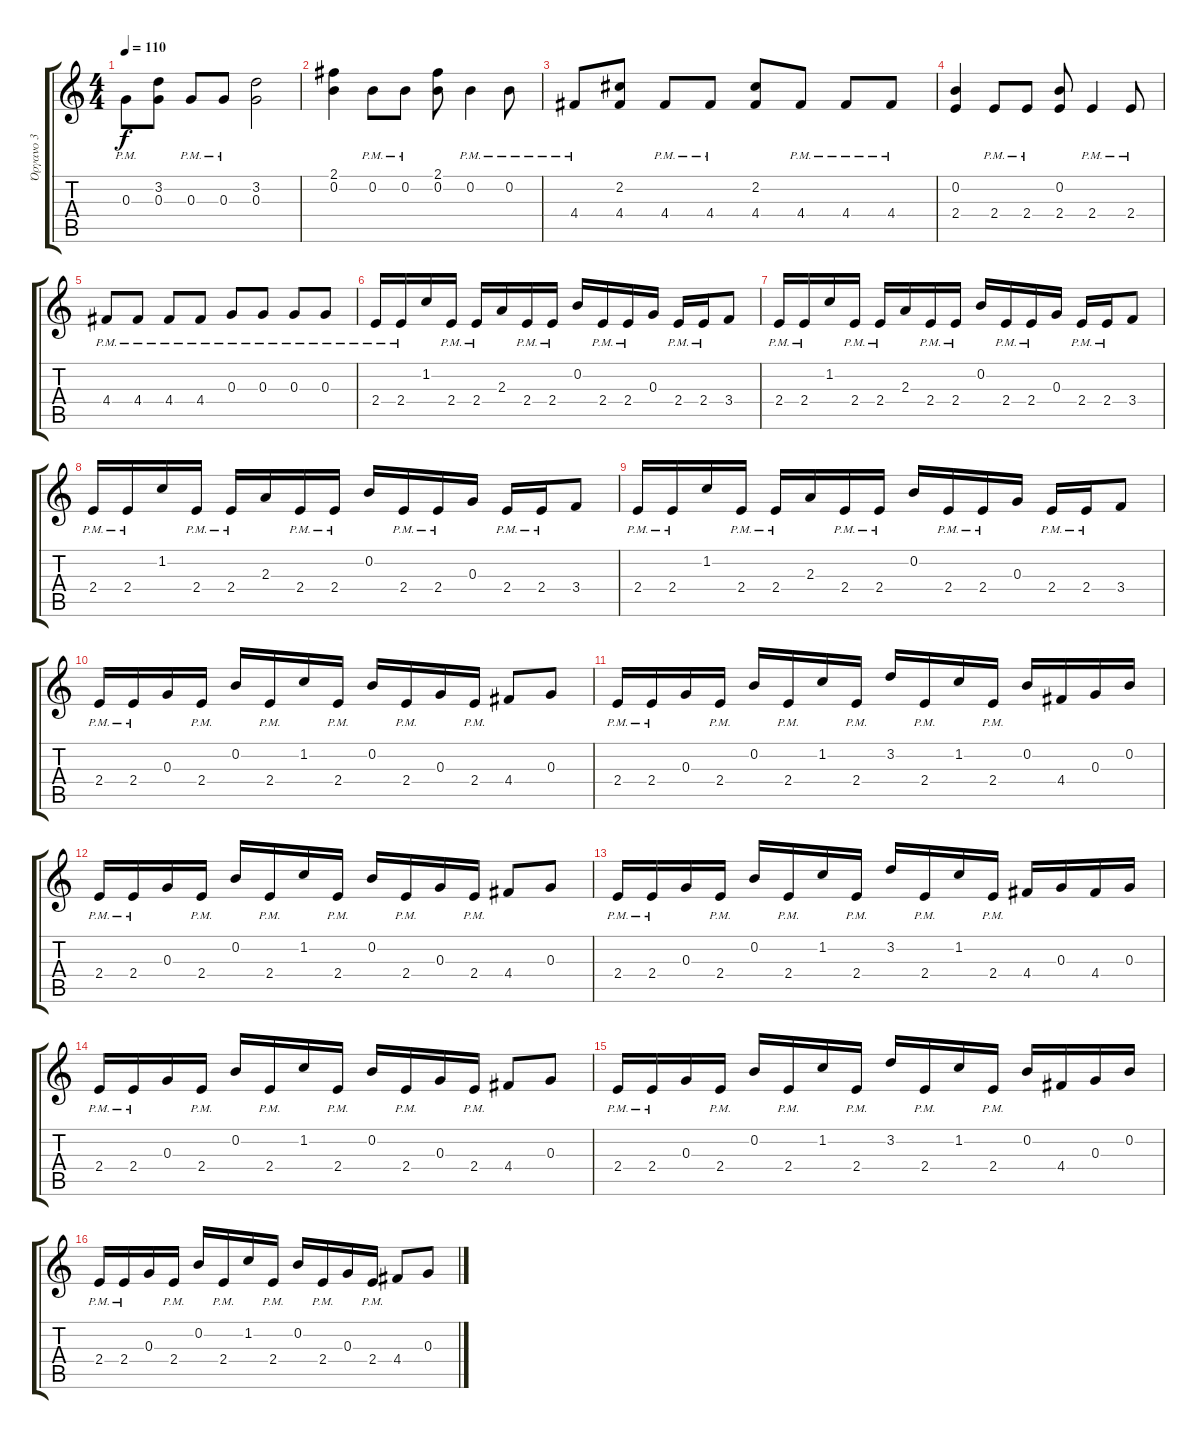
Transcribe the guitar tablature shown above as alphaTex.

\track ("Όργανο 3" "Όργανο 3") {instrument distortionguitar}
\staff {score tabs}
\tuning (E4 B3 G3 D3 A2 E2) {hide}
\ts (4 4)
\tempo 110
\clef g2
\ks c
0.3{pm}.8{dy f} (3.2 0.3).8 0.3{pm}.8 0.3{pm}.8 (3.2 0.3).2 |
(2.1 0.2).4 0.2{pm}.8 0.2{pm}.8 (2.1 0.2).8 0.2{pm}.4 0.2{pm}.8 |
4.4{pm}.8 (2.2 4.4).8 4.4{pm}.8 4.4{pm}.8 (2.2 4.4).8 4.4{pm}.8 4.4{pm}.8 4.4{pm}.8 |
(0.2 2.4).4 2.4{pm}.8 2.4{pm}.8 (0.2 2.4).8 2.4{pm}.4 2.4{pm}.8 |
4.4{pm}.8 4.4{pm}.8 4.4{pm}.8 4.4{pm}.8 0.3{pm}.8 0.3{pm}.8 0.3{pm}.8 0.3{pm}.8 |
2.4{pm}.16 2.4{pm}.16 1.2.16 2.4{pm}.16 2.4{pm}.16 2.3.16 2.4{pm}.16 2.4{pm}.16 0.2.16 2.4{pm}.16 2.4{pm}.16 0.3.16 2.4{pm}.16 2.4{pm}.16 3.4.8 |
2.4{pm}.16 2.4{pm}.16 1.2.16 2.4{pm}.16 2.4{pm}.16 2.3.16 2.4{pm}.16 2.4{pm}.16 0.2.16 2.4{pm}.16 2.4{pm}.16 0.3.16 2.4{pm}.16 2.4{pm}.16 3.4.8 |
2.4{pm}.16 2.4{pm}.16 1.2.16 2.4{pm}.16 2.4{pm}.16 2.3.16 2.4{pm}.16 2.4{pm}.16 0.2.16 2.4{pm}.16 2.4{pm}.16 0.3.16 2.4{pm}.16 2.4{pm}.16 3.4.8 |
2.4{pm}.16 2.4{pm}.16 1.2.16 2.4{pm}.16 2.4{pm}.16 2.3.16 2.4{pm}.16 2.4{pm}.16 0.2.16 2.4{pm}.16 2.4{pm}.16 0.3.16 2.4{pm}.16 2.4{pm}.16 3.4.8 |
2.4{pm}.16 2.4{pm}.16 0.3.16 2.4{pm}.16 0.2.16 2.4{pm}.16 1.2.16 2.4{pm}.16 0.2.16 2.4{pm}.16 0.3.16 2.4{pm}.16 4.4.8 0.3.8 |
2.4{pm}.16 2.4{pm}.16 0.3.16 2.4{pm}.16 0.2.16 2.4{pm}.16 1.2.16 2.4{pm}.16 3.2.16 2.4{pm}.16 1.2.16 2.4{pm}.16 0.2.16 4.4.16 0.3.16 0.2.16 |
2.4{pm}.16 2.4{pm}.16 0.3.16 2.4{pm}.16 0.2.16 2.4{pm}.16 1.2.16 2.4{pm}.16 0.2.16 2.4{pm}.16 0.3.16 2.4{pm}.16 4.4.8 0.3.8 |
2.4{pm}.16 2.4{pm}.16 0.3.16 2.4{pm}.16 0.2.16 2.4{pm}.16 1.2.16 2.4{pm}.16 3.2.16 2.4{pm}.16 1.2.16 2.4{pm}.16 4.4.16 0.3.16 4.4.16 0.3.16 |
2.4{pm}.16 2.4{pm}.16 0.3.16 2.4{pm}.16 0.2.16 2.4{pm}.16 1.2.16 2.4{pm}.16 0.2.16 2.4{pm}.16 0.3.16 2.4{pm}.16 4.4.8 0.3.8 |
2.4{pm}.16 2.4{pm}.16 0.3.16 2.4{pm}.16 0.2.16 2.4{pm}.16 1.2.16 2.4{pm}.16 3.2.16 2.4{pm}.16 1.2.16 2.4{pm}.16 0.2.16 4.4.16 0.3.16 0.2.16 |
2.4{pm}.16 2.4{pm}.16 0.3.16 2.4{pm}.16 0.2.16 2.4{pm}.16 1.2.16 2.4{pm}.16 0.2.16 2.4{pm}.16 0.3.16 2.4{pm}.16 4.4.8 0.3.8
